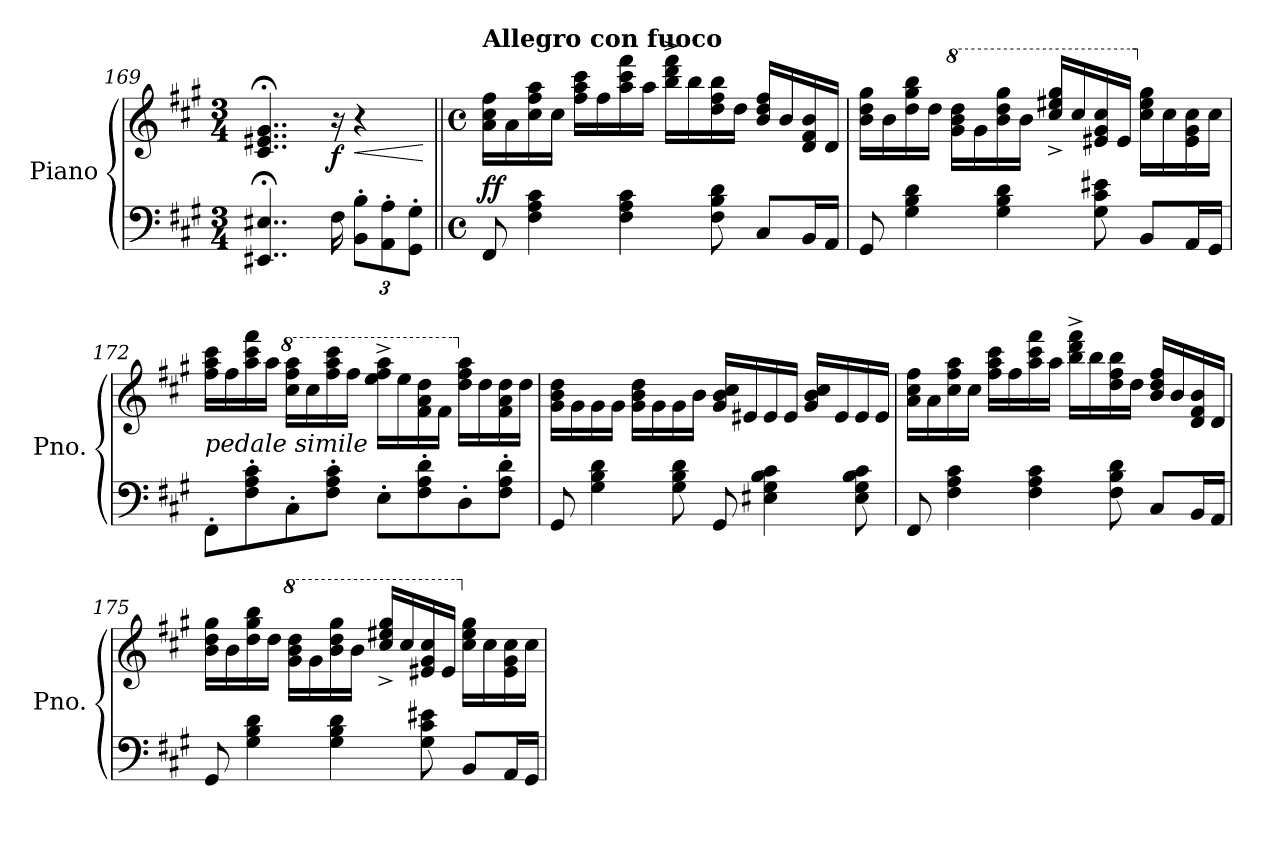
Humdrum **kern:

**kern	**kern	**dynam
*part1	*part1	*part1
*staff2	*staff1	*staff1/2
*I"Piano	*	*
*I'Pno.	*	*
*clefF4	*clefG2	*
*k[f#c#g#]	*k[f#c#g#]	*
*M3/4	*M3/4	*
=169	=169	=169
4..EE#X/;< 4..E#X/;<	4..c#/;< 4..e#X/;< 4..g#/;<	.
!	!	!LO:DY:b
16F#\	16r	f
*Xbrackettup	*	*
!	!	!LO:HP:b
12BB\' 12B\'L	4r	<
12AA\' 12A\'	.	.
12GG#\' 12G#\'J	.	.
.	.	[
!!LO:LB:g=z
=170||	=170||	=170||
*M4/4	*M4/4	*
*met(c)	*met(c)	*
!	!LO:TX:a:B:t=Allegro con fuoco	!
!	!	!LO:DY:a=2
8FF#/	16a\ 16cc#\ 16ff#\LL	ff
.	16a\	.
4F#\ 4A\ 4c#\	16cc#\ 16ff#\ 16aa\	.
.	16cc#\JJ	.
.	16ff#\ 16aa\ 16ccc#\LL	.
.	16ff#\	.
4F#\ 4A\ 4c#\	16aa\ 16ccc#\ 16fff#\	.
.	16aa\JJ	.
.	16bb\^ 16ddd\^ 16fff#\^LL	.
.	16bb\	.
8F#\ 8B\ 8d\	16dd\ 16ff#\ 16bb\	.
.	16dd\JJ	.
8C#/L	16b/ 16dd/ 16ff#/LL	.
.	16b/	.
16BB/L	16d/ 16f#/ 16b/	.
16AA/JJ	16d/JJ	.
=171	=171	=171
8GG#/	16b\ 16dd\ 16gg#\LL	.
.	16b\	.
4G#\ 4B\ 4d\	16dd\ 16gg#\ 16bb\	.
.	16dd\JJ	.
*	*8va	*
.	16gg#\ 16bb\ 16ddd\LL	.
.	16gg#\	.
4G#\ 4B\ 4d\	16bb\ 16ddd\ 16ggg#\	.
.	16bb\JJ	.
.	16ccc#/^ 16eee#X/^ 16ggg#/^LL	.
.	16ccc#/	.
8G#\ 8c#\ 8e#X\	16ee#X/ 16gg#/ 16ccc#/	.
.	16ee#/JJ	.
*	*X8va	*
8BB/L	16cc#\ 16ee#\ 16gg#\LL	.
.	16cc#\	.
16AA/L	16e#\ 16g#\ 16cc#\	.
16GG#/JJ	16cc#\JJ	.
!!LO:LB:g=z
=172	=172	=172
!LO:TX:a:i:t=pedale simile	!	!
8FF#'\L	16ff#\ 16aa\ 16ccc#\LL	.
.	16ff#\	.
8F#\' 8A\' 8c#\'	16aa\ 16ccc#\ 16fff#\	.
.	16aa\JJ	.
*	*8va	*
8C#'\	16ccc#\ 16fff#\ 16aaa\LL	.
.	16ccc#\	.
8F#\' 8A\' 8c#\'J	16fff#\ 16aaa\ 16cccc#\	.
.	16fff#\JJ	.
8E'\L	16eee\^ 16fff#\^ 16aaa\^LL	.
.	16eee\	.
8F#\' 8A\' 8d\'	16ff#\ 16aa\ 16ddd\	.
.	16ff#\JJ	.
*	*X8va	*
8D'\	16dd\ 16ff#\ 16aa\LL	.
.	16dd\	.
8F#\' 8A\' 8d\'J	16f#\ 16a\ 16dd\	.
.	16dd\JJ	.
=173	=173	=173
8GG#/	16g#\ 16b\ 16dd\LL	.
.	16g#\	.
4G#\ 4B\ 4d\	16g#\	.
.	16g#\JJ	.
.	16g#\ 16b\ 16dd\LL	.
.	16g#\	.
8G#\ 8B\ 8d\	16g#\	.
.	16b\JJ	.
8GG#/	16g#/ 16b/ 16cc#/LL	.
.	16e#X/	.
4E#X\ 4G#\ 4B\ 4c#\	16e#/	.
.	16e#/JJ	.
.	16g#/ 16b/ 16cc#/LL	.
.	16e#/	.
8E#\ 8G#\ 8B\ 8c#\	16e#/	.
.	16e#/JJ	.
!!LO:LB:g=z
=174	=174	=174
8FF#/	16a\ 16cc#\ 16ff#\LL	.
.	16a\	.
4F#\ 4A\ 4c#\	16cc#\ 16ff#\ 16aa\	.
.	16cc#\JJ	.
.	16ff#\ 16aa\ 16ccc#\LL	.
.	16ff#\	.
4F#\ 4A\ 4c#\	16aa\ 16ccc#\ 16fff#\	.
.	16aa\JJ	.
.	16bb\^ 16ddd\^ 16fff#\^LL	.
.	16bb\	.
8F#\ 8B\ 8d\	16dd\ 16ff#\ 16bb\	.
.	16dd\JJ	.
8C#/L	16b/ 16dd/ 16ff#/LL	.
.	16b/	.
16BB/L	16d/ 16f#/ 16b/	.
16AA/JJ	16d/JJ	.
=175	=175	=175
8GG#/	16b\ 16dd\ 16gg#\LL	.
.	16b\	.
4G#\ 4B\ 4d\	16dd\ 16gg#\ 16bb\	.
.	16dd\JJ	.
*	*8va	*
.	16gg#\ 16bb\ 16ddd\LL	.
.	16gg#\	.
4G#\ 4B\ 4d\	16bb\ 16ddd\ 16ggg#\	.
.	16bb\JJ	.
.	16ccc#/^ 16eee#X/^ 16ggg#/^LL	.
.	16ccc#/	.
8G#\ 8c#\ 8e#X\	16ee#X/ 16gg#/ 16ccc#/	.
.	16ee#/JJ	.
*	*X8va	*
8BB/L	16cc#\ 16ee#\ 16gg#\LL	.
.	16cc#\	.
16AA/L	16e#\ 16g#\ 16cc#\	.
16GG#/JJ	16cc#\JJ	.
=	=	=
*-	*-	*-
